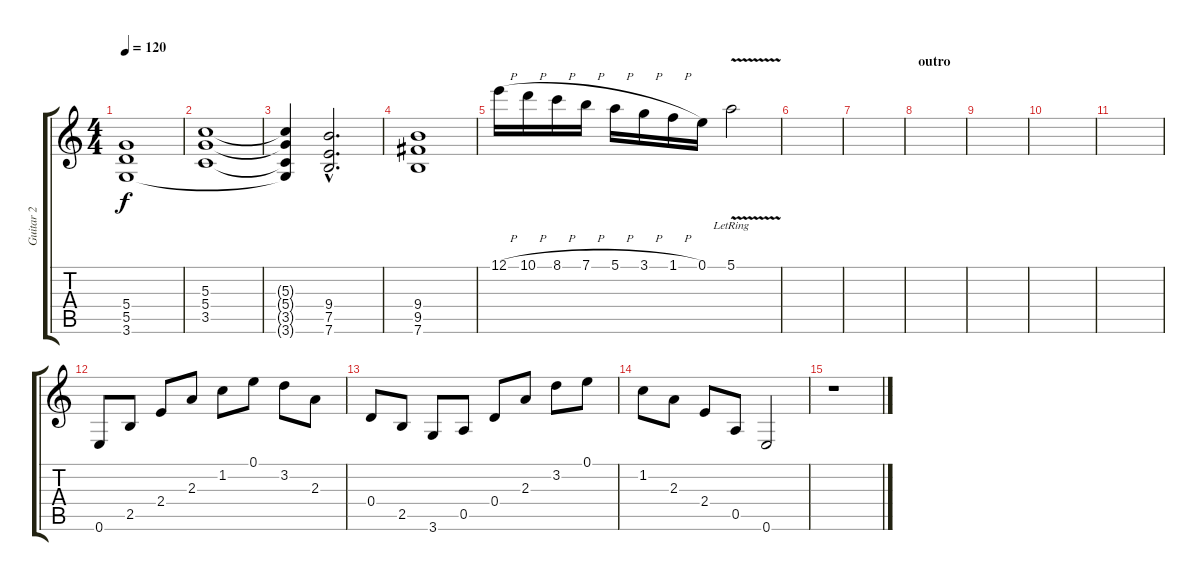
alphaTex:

\track ("Guitar 2" "Guitar 2") {instrument overdrivenguitar}
\staff {score tabs}
\tuning (E4 B3 G3 D3 A2 E2) {hide}
\ts (4 4)
\tempo 120
\clef g2
\ks c
(5.4 5.5 3.6).1{dy f} |
(5.3 5.4 3.5).1 |
(5.3{t} 5.4{t} 3.5{t} 3.6{t}).4 (9.4{hac} 7.5{hac} 7.6{hac}).2{d} |
(9.4 9.5 7.6).1 |
12.1{h}.16 10.1{h}.16 8.1{h}.16 7.1{h}.16 5.1{h}.16 3.1{h}.16 1.1{h}.16 0.1.16 5.1{v lr}.2 |
|
|
\section ("" "outro")
|
|
|
|
0.6.8 2.5.8 2.4.8 2.3.8 1.2.8 0.1.8 3.2.8 2.3.8 |
0.4.8 2.5.8 3.6.8 0.5.8 0.4.8 2.3.8 3.2.8 0.1.8 |
1.2.8 2.3.8 2.4.8 0.5.8 0.6.2 |
r.1
